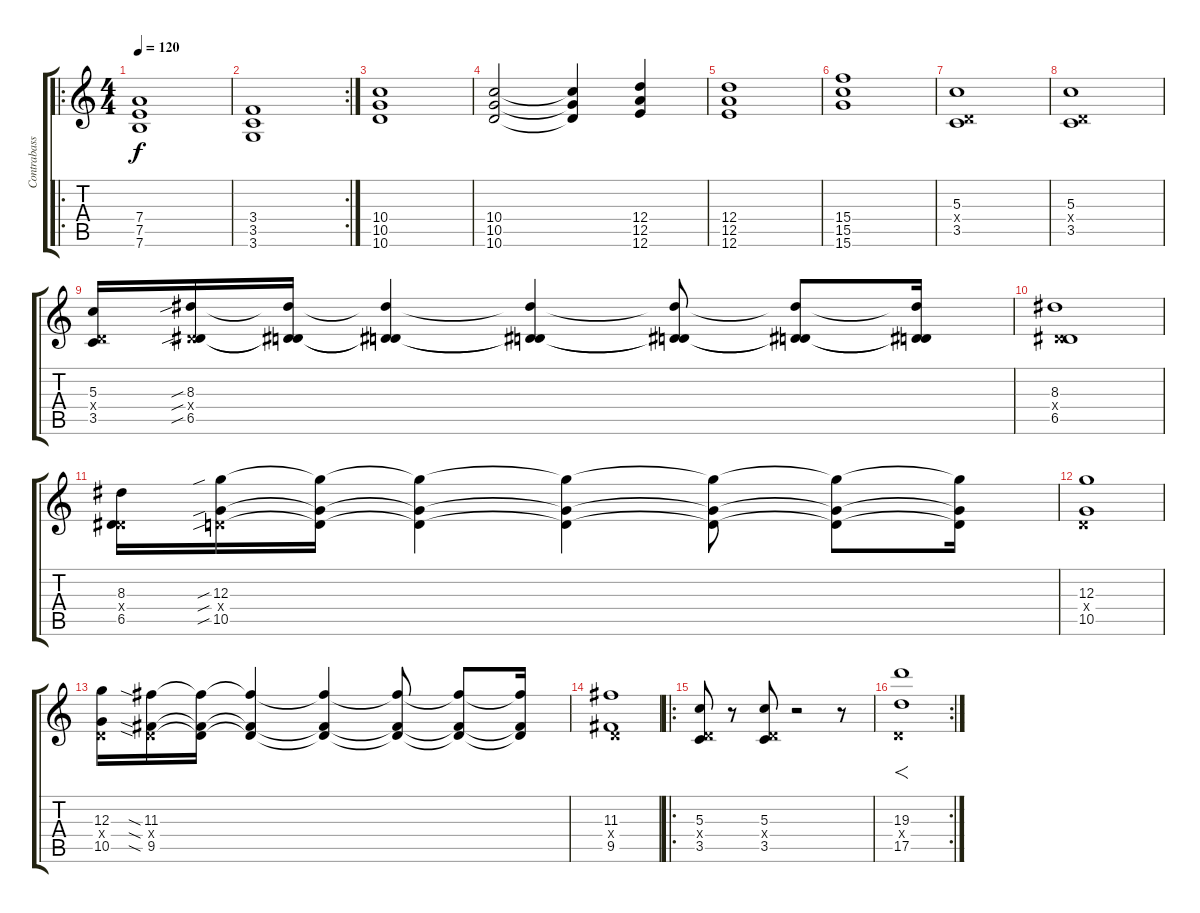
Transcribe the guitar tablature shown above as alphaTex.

\track ("Contrabass" "Contrabass") {instrument contrabass}
\staff {score tabs}
\tuning (E4 B3 G3 D3 A2 E2) {hide}
\ro
\ts (4 4)
\tempo 120
\clef g2
\ks c
(7.4 7.5 7.6).1{dy f} |
\rc 2
(3.4 3.5 3.6).1 |
(10.4 10.5 10.6).1 |
(10.4 10.5 10.6).2 (10.4{t} 10.5{t} 10.6{t}).4 (12.4 12.5 12.6).4 |
(12.4 12.5 12.6).1 |
(15.4 15.5 15.6).1 |
(5.3 0.4{x} 3.5).1 |
(5.3 0.4{x} 3.5).1 |
(5.3 0.4{x} 3.5).16 (8.3{sib} 0.4{sib x} 6.5{sib}).16 (8.3{t} 0.4{t} 6.5{t}).16 (8.3{t} 0.4{t} 6.5{t}).4 (8.3{t} 0.4{t} 6.5{t}).4 (8.3{t} 0.4{t} 6.5{t}).8 (8.3{t} 0.4{t} 6.5{t}).8 (8.3{t} 0.4{t} 6.5{t}).16 |
(8.3 0.4{x} 6.5).1 |
(8.3 0.4{x} 6.5).16 (12.3{sib} 0.4{sib x} 10.5{sib}).16 (12.3{t} 0.4{t} 10.5{t}).16 (12.3{t} 0.4{t} 10.5{t}).4 (12.3{t} 0.4{t} 10.5{t}).4 (12.3{t} 0.4{t} 10.5{t}).8 (12.3{t} 0.4{t} 10.5{t}).8 (12.3{t} 0.4{t} 10.5{t}).16 |
(12.3 0.4{x} 10.5).1 |
(12.3 0.4{x} 10.5).16 (11.3{sia} 0.4{sia x} 9.5{sia}).16 (11.3{t} 0.4{t} 9.5{t}).16 (11.3{t} 0.4{t} 9.5{t}).4 (11.3{t} 0.4{t} 9.5{t}).4 (11.3{t} 0.4{t} 9.5{t}).8 (11.3{t} 0.4{t} 9.5{t}).8 (11.3{t} 0.4{t} 9.5{t}).16 |
(11.3 0.4{x} 9.5).1 |
\ro
(5.3 0.4{x} 3.5).8 r.8 (5.3 0.4{x} 3.5).8 r.2 r.8 |
\rc 2
(19.3 0.4{x} 17.5).1{f}
